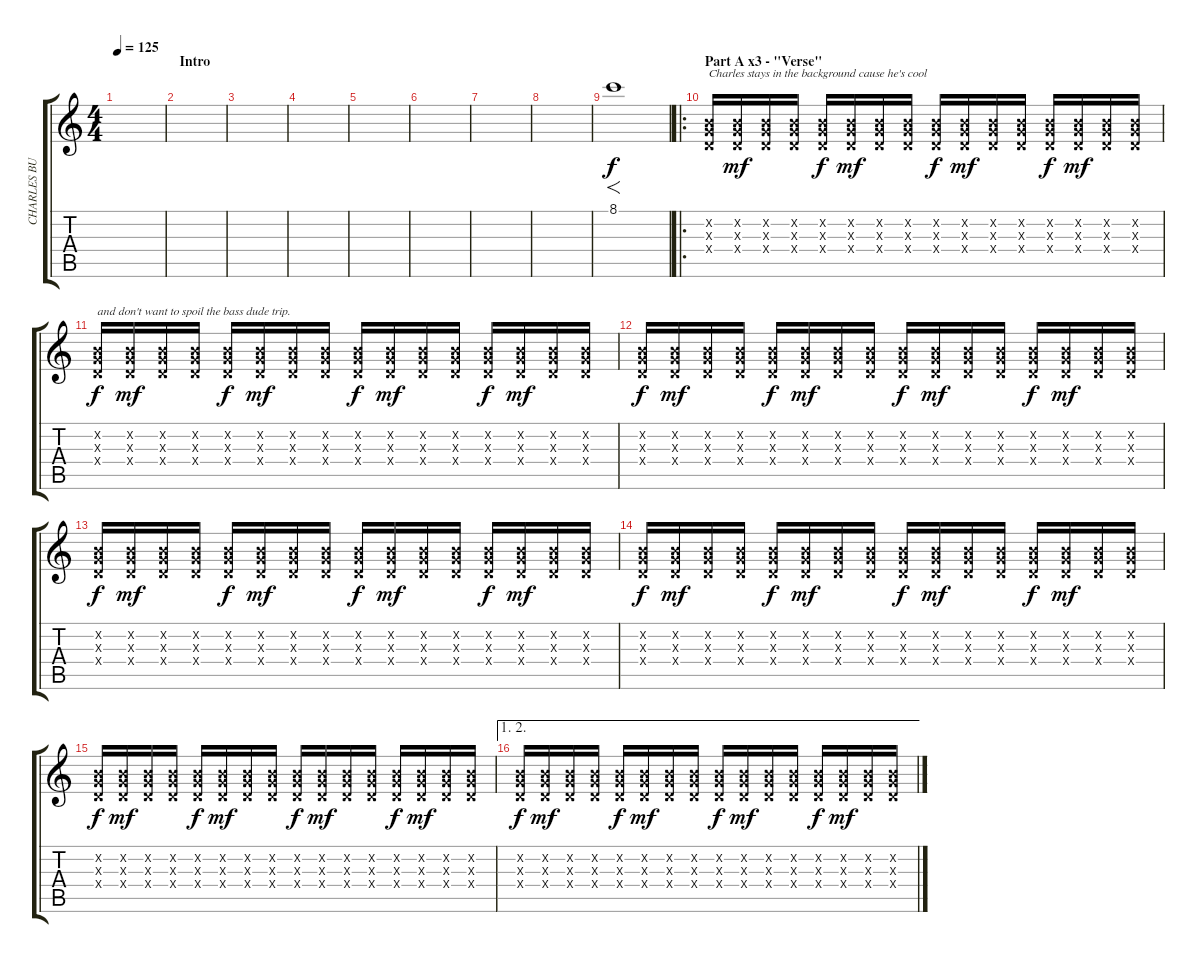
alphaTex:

\track ("CHARLES BURCHILL!!!" "CHARLES BU") {instrument distortionguitar}
\staff {score tabs}
\tuning (E4 B3 G3 D3 A2 E2) {hide}
\ts (4 4)
\tempo 125
\clef g2
\ks c
|
\section ("" "Intro")
|
|
|
|
|
|
|
8.1.1{f} |
\ro
\section ("" "Part A x3 - \"Verse\"")
(0.2{x} 0.3{x} 0.4{x}).16{txt "Charles stays in the background cause he's cool"} (0.2{x} 0.3{x} 0.4{x}).16{dy mf} (0.2{x} 0.3{x} 0.4{x}).16 (0.2{x} 0.3{x} 0.4{x}).16 (0.2{x} 0.3{x} 0.4{x}).16{dy f} (0.2{x} 0.3{x} 0.4{x}).16{dy mf} (0.2{x} 0.3{x} 0.4{x}).16 (0.2{x} 0.3{x} 0.4{x}).16 (0.2{x} 0.3{x} 0.4{x}).16{dy f} (0.2{x} 0.3{x} 0.4{x}).16{dy mf} (0.2{x} 0.3{x} 0.4{x}).16 (0.2{x} 0.3{x} 0.4{x}).16 (0.2{x} 0.3{x} 0.4{x}).16{dy f} (0.2{x} 0.3{x} 0.4{x}).16{dy mf} (0.2{x} 0.3{x} 0.4{x}).16 (0.2{x} 0.3{x} 0.4{x}).16 |
(0.2{x} 0.3{x} 0.4{x}).16{txt "and don't want to spoil the bass dude trip." dy f} (0.2{x} 0.3{x} 0.4{x}).16{dy mf} (0.2{x} 0.3{x} 0.4{x}).16 (0.2{x} 0.3{x} 0.4{x}).16 (0.2{x} 0.3{x} 0.4{x}).16{dy f} (0.2{x} 0.3{x} 0.4{x}).16{dy mf} (0.2{x} 0.3{x} 0.4{x}).16 (0.2{x} 0.3{x} 0.4{x}).16 (0.2{x} 0.3{x} 0.4{x}).16{dy f} (0.2{x} 0.3{x} 0.4{x}).16{dy mf} (0.2{x} 0.3{x} 0.4{x}).16 (0.2{x} 0.3{x} 0.4{x}).16 (0.2{x} 0.3{x} 0.4{x}).16{dy f} (0.2{x} 0.3{x} 0.4{x}).16{dy mf} (0.2{x} 0.3{x} 0.4{x}).16 (0.2{x} 0.3{x} 0.4{x}).16 |
(0.2{x} 0.3{x} 0.4{x}).16{dy f} (0.2{x} 0.3{x} 0.4{x}).16{dy mf} (0.2{x} 0.3{x} 0.4{x}).16 (0.2{x} 0.3{x} 0.4{x}).16 (0.2{x} 0.3{x} 0.4{x}).16{dy f} (0.2{x} 0.3{x} 0.4{x}).16{dy mf} (0.2{x} 0.3{x} 0.4{x}).16 (0.2{x} 0.3{x} 0.4{x}).16 (0.2{x} 0.3{x} 0.4{x}).16{dy f} (0.2{x} 0.3{x} 0.4{x}).16{dy mf} (0.2{x} 0.3{x} 0.4{x}).16 (0.2{x} 0.3{x} 0.4{x}).16 (0.2{x} 0.3{x} 0.4{x}).16{dy f} (0.2{x} 0.3{x} 0.4{x}).16{dy mf} (0.2{x} 0.3{x} 0.4{x}).16 (0.2{x} 0.3{x} 0.4{x}).16 |
(0.2{x} 0.3{x} 0.4{x}).16{dy f} (0.2{x} 0.3{x} 0.4{x}).16{dy mf} (0.2{x} 0.3{x} 0.4{x}).16 (0.2{x} 0.3{x} 0.4{x}).16 (0.2{x} 0.3{x} 0.4{x}).16{dy f} (0.2{x} 0.3{x} 0.4{x}).16{dy mf} (0.2{x} 0.3{x} 0.4{x}).16 (0.2{x} 0.3{x} 0.4{x}).16 (0.2{x} 0.3{x} 0.4{x}).16{dy f} (0.2{x} 0.3{x} 0.4{x}).16{dy mf} (0.2{x} 0.3{x} 0.4{x}).16 (0.2{x} 0.3{x} 0.4{x}).16 (0.2{x} 0.3{x} 0.4{x}).16{dy f} (0.2{x} 0.3{x} 0.4{x}).16{dy mf} (0.2{x} 0.3{x} 0.4{x}).16 (0.2{x} 0.3{x} 0.4{x}).16 |
(0.2{x} 0.3{x} 0.4{x}).16{dy f} (0.2{x} 0.3{x} 0.4{x}).16{dy mf} (0.2{x} 0.3{x} 0.4{x}).16 (0.2{x} 0.3{x} 0.4{x}).16 (0.2{x} 0.3{x} 0.4{x}).16{dy f} (0.2{x} 0.3{x} 0.4{x}).16{dy mf} (0.2{x} 0.3{x} 0.4{x}).16 (0.2{x} 0.3{x} 0.4{x}).16 (0.2{x} 0.3{x} 0.4{x}).16{dy f} (0.2{x} 0.3{x} 0.4{x}).16{dy mf} (0.2{x} 0.3{x} 0.4{x}).16 (0.2{x} 0.3{x} 0.4{x}).16 (0.2{x} 0.3{x} 0.4{x}).16{dy f} (0.2{x} 0.3{x} 0.4{x}).16{dy mf} (0.2{x} 0.3{x} 0.4{x}).16 (0.2{x} 0.3{x} 0.4{x}).16 |
(0.2{x} 0.3{x} 0.4{x}).16{dy f} (0.2{x} 0.3{x} 0.4{x}).16{dy mf} (0.2{x} 0.3{x} 0.4{x}).16 (0.2{x} 0.3{x} 0.4{x}).16 (0.2{x} 0.3{x} 0.4{x}).16{dy f} (0.2{x} 0.3{x} 0.4{x}).16{dy mf} (0.2{x} 0.3{x} 0.4{x}).16 (0.2{x} 0.3{x} 0.4{x}).16 (0.2{x} 0.3{x} 0.4{x}).16{dy f} (0.2{x} 0.3{x} 0.4{x}).16{dy mf} (0.2{x} 0.3{x} 0.4{x}).16 (0.2{x} 0.3{x} 0.4{x}).16 (0.2{x} 0.3{x} 0.4{x}).16{dy f} (0.2{x} 0.3{x} 0.4{x}).16{dy mf} (0.2{x} 0.3{x} 0.4{x}).16 (0.2{x} 0.3{x} 0.4{x}).16 |
\ae (1 2)
(0.2{x} 0.3{x} 0.4{x}).16{dy f} (0.2{x} 0.3{x} 0.4{x}).16{dy mf} (0.2{x} 0.3{x} 0.4{x}).16 (0.2{x} 0.3{x} 0.4{x}).16 (0.2{x} 0.3{x} 0.4{x}).16{dy f} (0.2{x} 0.3{x} 0.4{x}).16{dy mf} (0.2{x} 0.3{x} 0.4{x}).16 (0.2{x} 0.3{x} 0.4{x}).16 (0.2{x} 0.3{x} 0.4{x}).16{dy f} (0.2{x} 0.3{x} 0.4{x}).16{dy mf} (0.2{x} 0.3{x} 0.4{x}).16 (0.2{x} 0.3{x} 0.4{x}).16 (0.2{x} 0.3{x} 0.4{x}).16{dy f} (0.2{x} 0.3{x} 0.4{x}).16{dy mf} (0.2{x} 0.3{x} 0.4{x}).16 (0.2{x} 0.3{x} 0.4{x}).16
